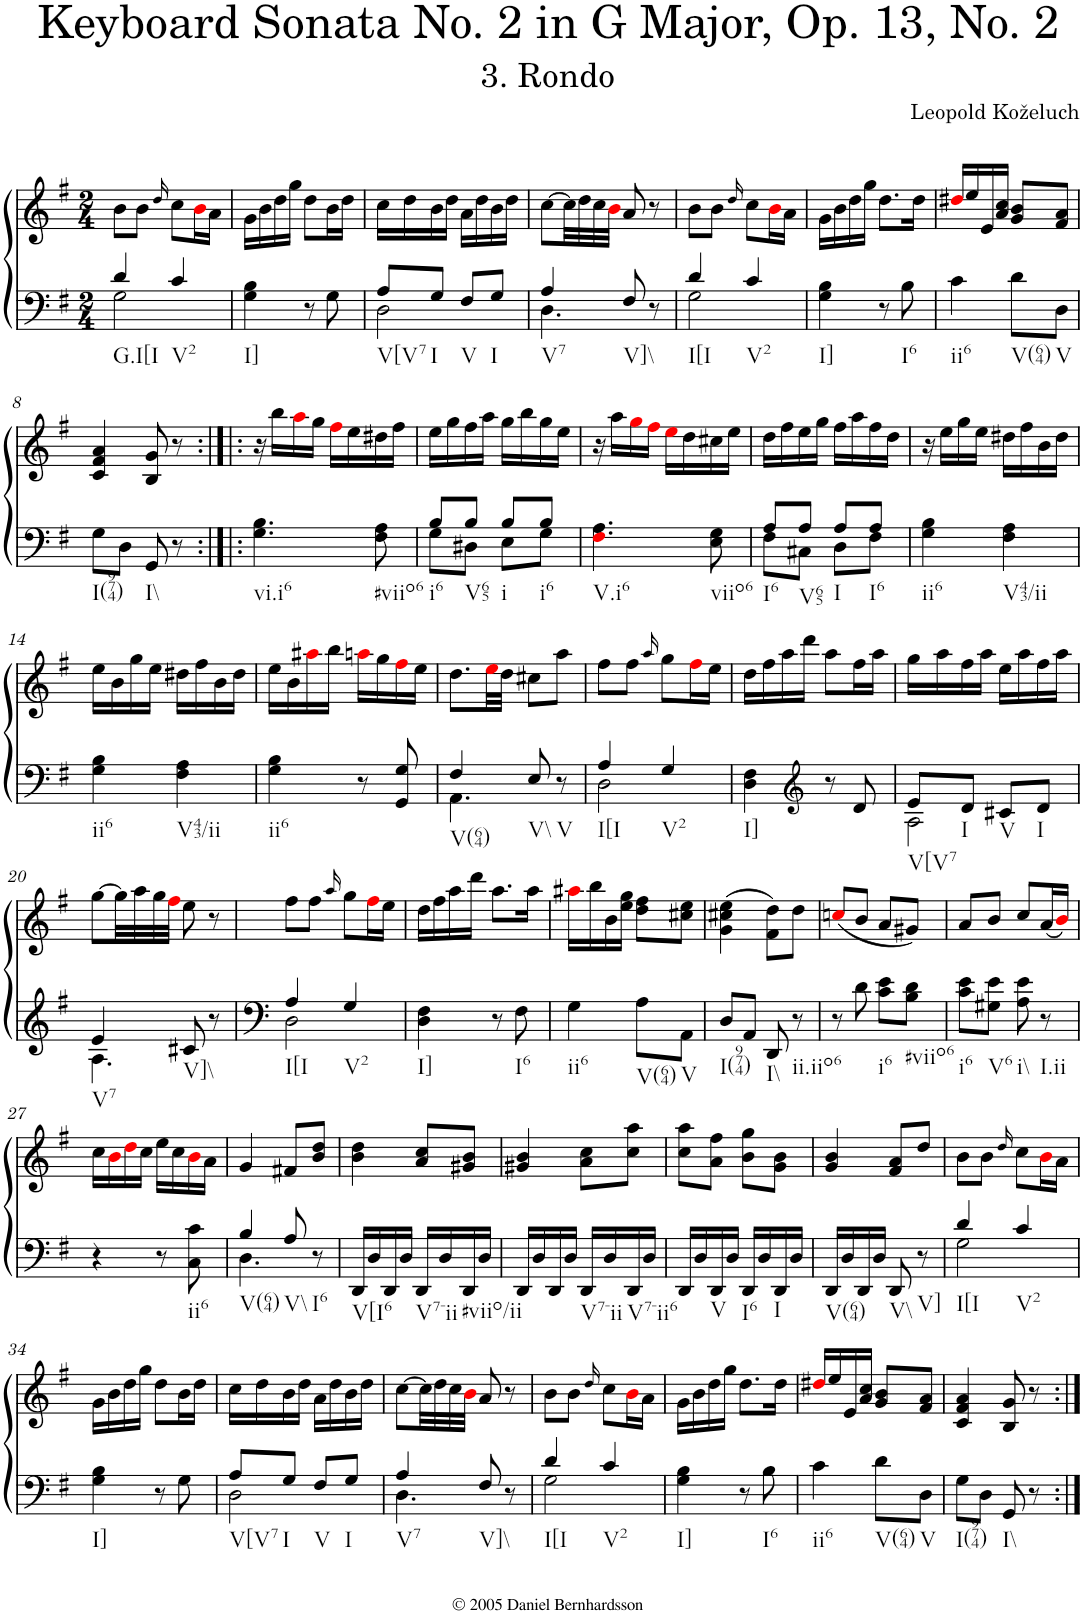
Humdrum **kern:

**kern	**kern
*part1	*part1
*staff2	*staff1
*I"Piano	*
*I'Pno.	*
*clefF4	*clefG2
*k[f#]	*k[f#]
*G:	*G:
*M2/4	*M2/4
=1	=1
*^	*
4d/	2G\	8b\L
.	.	8b\J
.	.	16qdd/
4c/	.	8cc\L
.	.	16bi\L
.	.	16a\JJ
*v	*v	*
=2	=2
4G\ 4B\	16g\LL
.	16b\
.	16dd\
.	16gg\JJ
8r	8dd\L
8G\	16b\L
.	16dd\JJ
=3	=3
*^	*
8A/L	2D\	16cc\LL
.	.	16dd\
8G/J	.	16b\
.	.	16dd\JJ
8F#/L	.	16a\LL
.	.	16dd\
8G/J	.	16b\
.	.	16dd\JJ
=4	=4	=4
4A/	4.D\	[>8cc\L
.	.	32cc\LL]
.	.	32dd\
.	.	32cc\
.	.	32bi\JJJ
8F#/	.	8a/
8r	8ryy	8r
=5	=5	=5
4d/	2G\	8b\L
.	.	8b\J
.	.	16qdd/
4c/	.	8cc\L
.	.	16bi\L
.	.	16a\JJ
*v	*v	*
=6	=6
4G\ 4B\	16g\LL
.	16b\
.	16dd\
.	16gg\JJ
8r	8.dd\L
8B\	.
.	16dd\Jk
=7	=7
4c\	16dd#Xi/LL
.	16ee/
.	16e/
.	16a/ 16cc/JJ
8d\L	8g/ 8b/L
8D\J	8f#/ 8a/J
!!LO:LB:g=z
=8	=8
8G\L	4c/ 4f#/ 4a/
8D\J	.
8GG/	8B/ 8g/
8r	8r
=9:|!|:	=9:|!|:
4.G\ 4.B\	16r
.	16bb\LL
.	16aai\
.	16gg\JJ
.	16ff#i\LL
.	16ee\
8F#\ 8A\	16dd#X\
.	16ff#\JJ
=10	=10
*^	*
8B/L	8G\L	16ee\LL
.	.	16gg\
8B/J	8D#X\J	16ff#\
.	.	16aa\JJ
8B/L	8E\L	16gg\LL
.	.	16bb\
8B/J	8G\J	16gg\
.	.	16ee\JJ
*v	*v	*
=11	=11
4.F#i\ 4.A\	16r
.	16aa\LL
.	16ggi\
.	16ff#i\JJ
.	16eei\LL
.	16dd\
8E\ 8G\	16cc#X\
.	16ee\JJ
=12	=12
*^	*
8A/L	8F#\L	16dd\LL
.	.	16ff#\
8A/J	8C#X\J	16ee\
.	.	16gg\JJ
8A/L	8D\L	16ff#\LL
.	.	16aa\
8A/J	8F#\J	16ff#\
.	.	16dd\JJ
*v	*v	*
=13	=13
4G\ 4B\	16r
.	16ee\LL
.	16gg\
.	16ee\JJ
4F#\ 4A\	16dd#X\LL
.	16ff#\
.	16b\
.	16dd#\JJ
!!LO:LB:g=z
=14	=14
4G\ 4B\	16ee\LL
.	16b\
.	16gg\
.	16ee\JJ
4F#\ 4A\	16dd#X\LL
.	16ff#\
.	16b\
.	16dd#\JJ
=15	=15
4G\ 4B\	16ee\LL
.	16b\
.	16aa#Xi\
.	16bb\JJ
8r	16aani\LL
.	16gg\
8GG/ 8G/	16ff#i\
.	16ee\JJ
=16	=16
*^	*
4F#/	4.AA\	8.dd\L
.	.	32eei\LL
.	.	32dd\JJJ
8E/	.	8cc#X\L
8r	8ryy	8aa\J
=17	=17	=17
4A/	2D\	8ff#\L
.	.	8ff#\J
.	.	16qaa/
4G/	.	8gg\L
.	.	16ff#i\L
.	.	16ee\JJ
*v	*v	*
=18	=18
4D\ 4F#\	16dd\LL
.	16ff#\
.	16aa\
*clefG2	*
.	16ddd\JJ
8r	8aa\L
8d/	16ff#\L
.	16aa\JJ
=19	=19
*^	*
8e/L	2A\	16gg\LL
.	.	16aa\
8d/J	.	16ff#\
.	.	16aa\JJ
8c#X/L	.	16ee\LL
.	.	16aa\
8d/J	.	16ff#\
.	.	16aa\JJ
!!LO:LB:g=z
=20	=20	=20
4e/	4.A\	[>8gg\L
.	.	32gg\LL]
.	.	32aa\
.	.	32gg\
.	.	32ff#i\JJJ
8c#X/	.	8ee\
8r	8ryy	8r
=21	=21	=21
4A/	2D\	8ff#\L
.	.	8ff#\J
.	.	16qaa/
4G/	.	8gg\L
.	.	16ff#i\L
.	.	16ee\JJ
*v	*v	*
=22	=22
4D\ 4F#\	16dd\LL
.	16ff#\
.	16aa\
.	16ddd\JJ
8r	8.aa\L
8F#\	.
.	16aa\Jk
=23	=23
4G\	16aa#Xi\LL
.	16bb\
.	16b\
.	16ee\ 16gg\JJ
8A\L	8dd\ 8ff#\L
8AA\J	8cc#X\ 8ee\J
=24	=24
8D/L	(4g\ 4cc#X\ 4ee\
8AA/J	.
8DD/	8f#\ 8dd\L)
8r	8dd\J
=25	=25
8r	(8ccni/L
8d\	8b/J
8c\ 8e\L	8a/L
8B\ 8d\J	8g#X/J)
=26	=26
8c\ 8e\L	8a/L
8G#X\ 8e\J	8b/J
8A\ 8e\	8cc/L
8r	(16a/L
.	16bi/JJ)
!!LO:LB:g=z
=27	=27
4r	16cc\LL
.	16bi\
.	16ddi\
.	16cc\JJ
8r	16ee\LL
.	16cc\
8C\ 8c\	16bi\
.	16a\JJ
=28	=28
*^	*
4B/	4.D\	4g/
8A/	.	8f#X/L
8r	8ryy	8b/ 8dd/J
*v	*v	*
=29	=29
16DD/LL	4b\ 4dd\
16D/	.
16DD/	.
16D/JJ	.
16DD/LL	8a/ 8cc/L
16D/	.
16DD/	8g#X/ 8b/J
16D/JJ	.
=30	=30
16DD/LL	4g#X/ 4b/
16D/	.
16DD/	.
16D/JJ	.
16DD/LL	8a\ 8cc\L
16D/	.
16DD/	8cc\ 8aa\J
16D/JJ	.
=31	=31
16DD/LL	8cc\ 8aa\L
16D/	.
16DD/	8a\ 8ff#\J
16D/JJ	.
16DD/LL	8b\ 8gg\L
16D/	.
16DD/	8g\ 8b\J
16D/JJ	.
=32	=32
16DD/LL	4g/ 4b/
16D/	.
16DD/	.
16D/JJ	.
8DD/	8f#/ 8a/L
8r	8dd/J
=33	=33
*^	*
4d/	2G\	8b\L
.	.	8b\J
.	.	16qdd/
4c/	.	8cc\L
.	.	16bi\L
.	.	16a\JJ
*v	*v	*
!!LO:LB:g=z
=34	=34
4G\ 4B\	16g\LL
.	16b\
.	16dd\
.	16gg\JJ
8r	8dd\L
8G\	16b\L
.	16dd\JJ
=35	=35
*^	*
8A/L	2D\	16cc\LL
.	.	16dd\
8G/J	.	16b\
.	.	16dd\JJ
8F#/L	.	16a\LL
.	.	16dd\
8G/J	.	16b\
.	.	16dd\JJ
=36	=36	=36
4A/	4.D\	[>8cc\L
.	.	32cc\LL]
.	.	32dd\
.	.	32cc\
.	.	32bi\JJJ
8F#/	.	8a/
8r	8ryy	8r
=37	=37	=37
4d/	2G\	8b\L
.	.	8b\J
.	.	16qdd/
4c/	.	8cc\L
.	.	16bi\L
.	.	16a\JJ
*v	*v	*
=38	=38
4G\ 4B\	16g\LL
.	16b\
.	16dd\
.	16gg\JJ
8r	8.dd\L
8B\	.
.	16dd\Jk
=39	=39
4c\	16dd#Xi/LL
.	16ee/
.	16e/
.	16a/ 16cc/JJ
8d\L	8g/ 8b/L
8D\J	8f#/ 8a/J
=40	=40
8G\L	4c/ 4f#/ 4a/
8D\J	.
8GG/	8B/ 8g/
8r	8r
=:|!	=:|!
*-	*-
